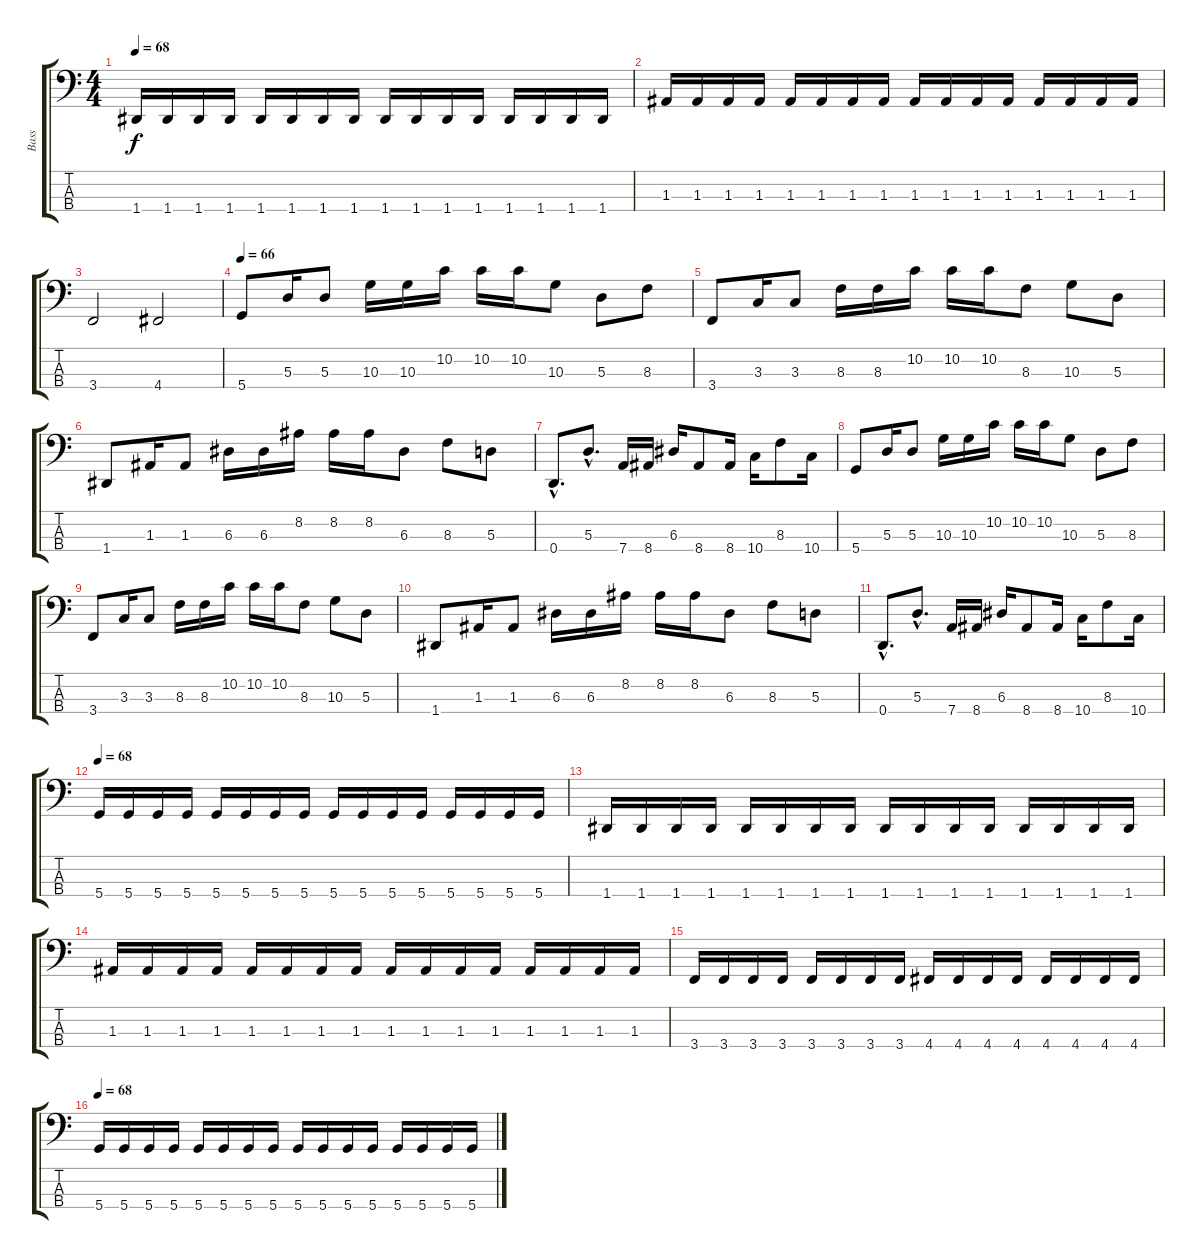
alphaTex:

\track ("Bass" "Bass") {instrument electricbasspick}
\staff {score tabs}
\tuning (G2 D2 A1 D1) {hide}
\ts (4 4)
\tempo 68
\clef f4
\ks c
1.4.16{dy f} 1.4.16 1.4.16 1.4.16 1.4.16 1.4.16 1.4.16 1.4.16 1.4.16 1.4.16 1.4.16 1.4.16 1.4.16 1.4.16 1.4.16 1.4.16 |
1.3.16 1.3.16 1.3.16 1.3.16 1.3.16 1.3.16 1.3.16 1.3.16 1.3.16 1.3.16 1.3.16 1.3.16 1.3.16 1.3.16 1.3.16 1.3.16 |
3.4.2 4.4.2 |
\tempo 66
5.4.8 5.3.16 5.3.8 10.3.16 10.3.16 10.2.16 10.2.16 10.2.16 10.3.8 5.3.8 8.3.8 |
3.4.8 3.3.16 3.3.8 8.3.16 8.3.16 10.2.16 10.2.16 10.2.16 8.3.8 10.3.8 5.3.8 |
1.4.8 1.3.16 1.3.8 6.3.16 6.3.16 8.2.16 8.2.16 8.2.16 6.3.8 8.3.8 5.3.8 |
0.4{hac}.8{d} 5.3{hac}.8{d} 7.4.16 8.4.16 6.3.16 8.4.8 8.4.16 10.4.16 8.3.8 10.4.16 |
5.4.8 5.3.16 5.3.8 10.3.16 10.3.16 10.2.16 10.2.16 10.2.16 10.3.8 5.3.8 8.3.8 |
3.4.8 3.3.16 3.3.8 8.3.16 8.3.16 10.2.16 10.2.16 10.2.16 8.3.8 10.3.8 5.3.8 |
1.4.8 1.3.16 1.3.8 6.3.16 6.3.16 8.2.16 8.2.16 8.2.16 6.3.8 8.3.8 5.3.8 |
0.4{hac}.8{d} 5.3{hac}.8{d} 7.4.16 8.4.16 6.3.16 8.4.8 8.4.16 10.4.16 8.3.8 10.4.16 |
\tempo 68
5.4.16 5.4.16 5.4.16 5.4.16 5.4.16 5.4.16 5.4.16 5.4.16 5.4.16 5.4.16 5.4.16 5.4.16 5.4.16 5.4.16 5.4.16 5.4.16 |
1.4.16 1.4.16 1.4.16 1.4.16 1.4.16 1.4.16 1.4.16 1.4.16 1.4.16 1.4.16 1.4.16 1.4.16 1.4.16 1.4.16 1.4.16 1.4.16 |
1.3.16 1.3.16 1.3.16 1.3.16 1.3.16 1.3.16 1.3.16 1.3.16 1.3.16 1.3.16 1.3.16 1.3.16 1.3.16 1.3.16 1.3.16 1.3.16 |
3.4.16 3.4.16 3.4.16 3.4.16 3.4.16 3.4.16 3.4.16 3.4.16 4.4.16 4.4.16 4.4.16 4.4.16 4.4.16 4.4.16 4.4.16 4.4.16 |
\tempo 68
5.4.16 5.4.16 5.4.16 5.4.16 5.4.16 5.4.16 5.4.16 5.4.16 5.4.16 5.4.16 5.4.16 5.4.16 5.4.16 5.4.16 5.4.16 5.4.16
